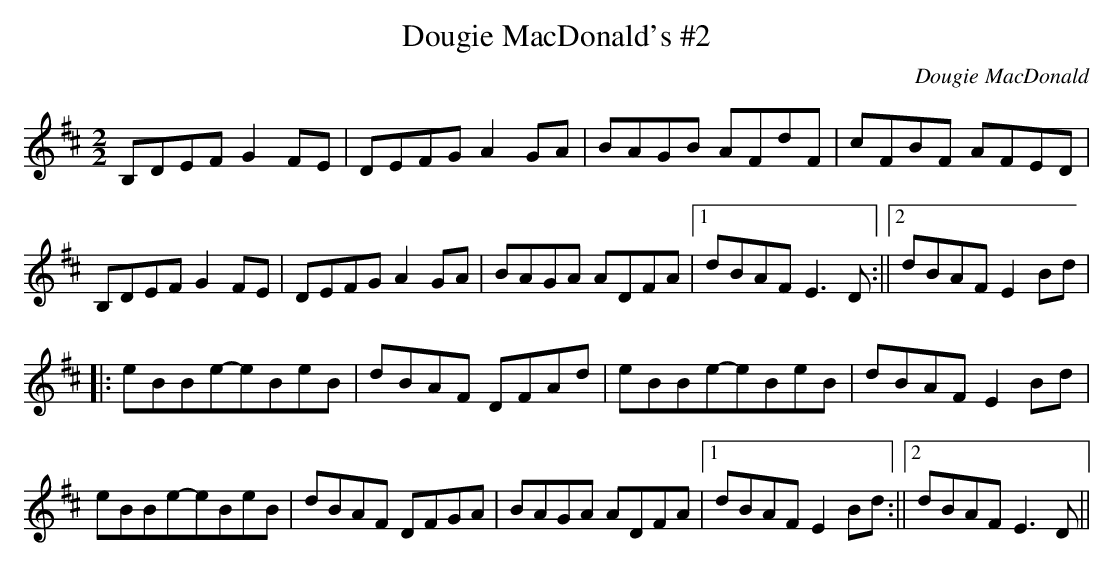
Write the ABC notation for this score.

X:1
T:Dougie MacDonald's #2
M:2/2
L:1/8
C:Dougie MacDonald
K:EDor
B,DEF G2FE|DEFG A2GA|BAGB AFdF|cFBF AFED|
B,DEF G2FE|DEFG A2GA|BAGA ADFA|1 dBAF E3D:||2 dBAF E2Bd|
||:eBBe-eBeB|dBAF DFAd|eBBe-eBeB|dBAF E2Bd|
eBBe-eBeB|dBAF DFGA|BAGA ADFA|1 dBAF E2Bd:||2 dBAF E3D||
